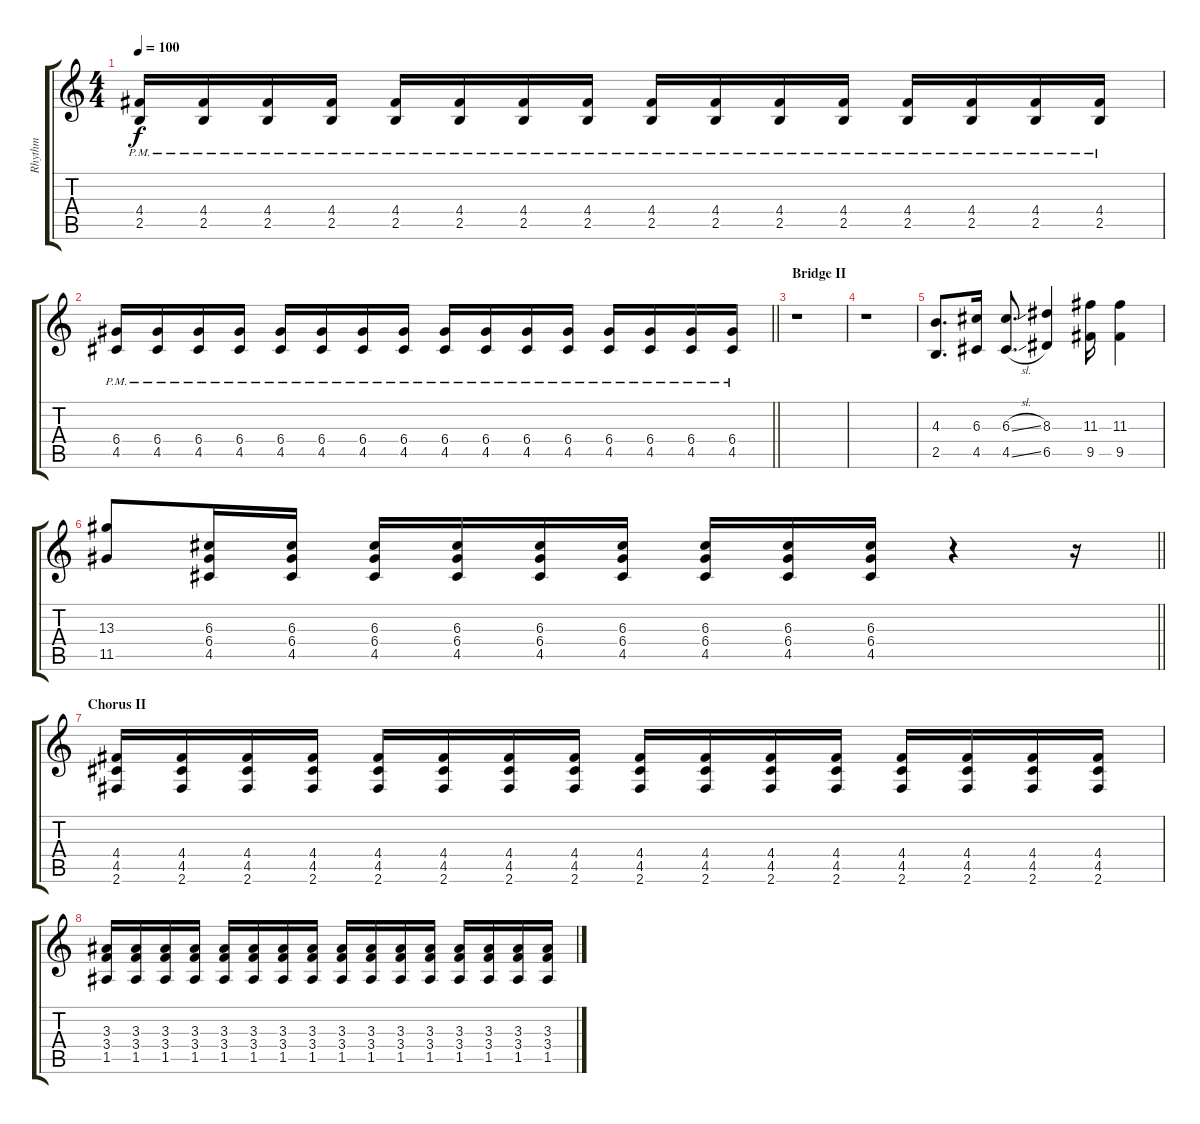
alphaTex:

\track ("Rhythm" "Rhythm") {instrument overdrivenguitar}
\staff {score tabs}
\tuning (E4 B3 G3 D3 A2 E2) {hide}
\ts (4 4)
\tempo 100
\clef g2
\ks c
(4.4{pm} 2.5{pm}).16{dy f} (4.4{pm} 2.5{pm}).16 (4.4{pm} 2.5{pm}).16 (4.4{pm} 2.5{pm}).16 (4.4{pm} 2.5{pm}).16 (4.4{pm} 2.5{pm}).16 (4.4{pm} 2.5{pm}).16 (4.4{pm} 2.5{pm}).16 (4.4{pm} 2.5{pm}).16 (4.4{pm} 2.5{pm}).16 (4.4{pm} 2.5{pm}).16 (4.4{pm} 2.5{pm}).16 (4.4{pm} 2.5{pm}).16 (4.4{pm} 2.5{pm}).16 (4.4{pm} 2.5{pm}).16 (4.4{pm} 2.5{pm}).16 |
\barLineRight lightlight
(6.4{pm} 4.5{pm}).16 (6.4{pm} 4.5{pm}).16 (6.4{pm} 4.5{pm}).16 (6.4{pm} 4.5{pm}).16 (6.4{pm} 4.5{pm}).16 (6.4{pm} 4.5{pm}).16 (6.4{pm} 4.5{pm}).16 (6.4{pm} 4.5{pm}).16 (6.4{pm} 4.5{pm}).16 (6.4{pm} 4.5{pm}).16 (6.4{pm} 4.5{pm}).16 (6.4{pm} 4.5{pm}).16 (6.4{pm} 4.5{pm}).16 (6.4{pm} 4.5{pm}).16 (6.4{pm} 4.5{pm}).16 (6.4{pm} 4.5{pm}).16 |
\section ("" "Bridge II")
r.1 |
r.1 |
(4.3 2.5).8{d} (6.3 4.5).16 (6.3{sl} 4.5{sl}).8{d} (8.3 6.5).4 (11.3 9.5).16 (11.3 9.5).4 |
\barLineRight lightlight
(13.3 11.5).8 (6.3 6.4 4.5).16 (6.3 6.4 4.5).16 (6.3 6.4 4.5).16 (6.3 6.4 4.5).16 (6.3 6.4 4.5).16 (6.3 6.4 4.5).16 (6.3 6.4 4.5).16 (6.3 6.4 4.5).16 (6.3 6.4 4.5).16 r.4 r.16 |
\section ("" "Chorus II")
(4.4 4.5 2.6).16 (4.4 4.5 2.6).16 (4.4 4.5 2.6).16 (4.4 4.5 2.6).16 (4.4 4.5 2.6).16 (4.4 4.5 2.6).16 (4.4 4.5 2.6).16 (4.4 4.5 2.6).16 (4.4 4.5 2.6).16 (4.4 4.5 2.6).16 (4.4 4.5 2.6).16 (4.4 4.5 2.6).16 (4.4 4.5 2.6).16 (4.4 4.5 2.6).16 (4.4 4.5 2.6).16 (4.4 4.5 2.6).16 |
(3.3 3.4 1.5).16 (3.3 3.4 1.5).16 (3.3 3.4 1.5).16 (3.3 3.4 1.5).16 (3.3 3.4 1.5).16 (3.3 3.4 1.5).16 (3.3 3.4 1.5).16 (3.3 3.4 1.5).16 (3.3 3.4 1.5).16 (3.3 3.4 1.5).16 (3.3 3.4 1.5).16 (3.3 3.4 1.5).16 (3.3 3.4 1.5).16 (3.3 3.4 1.5).16 (3.3 3.4 1.5).16 (3.3 3.4 1.5).16
